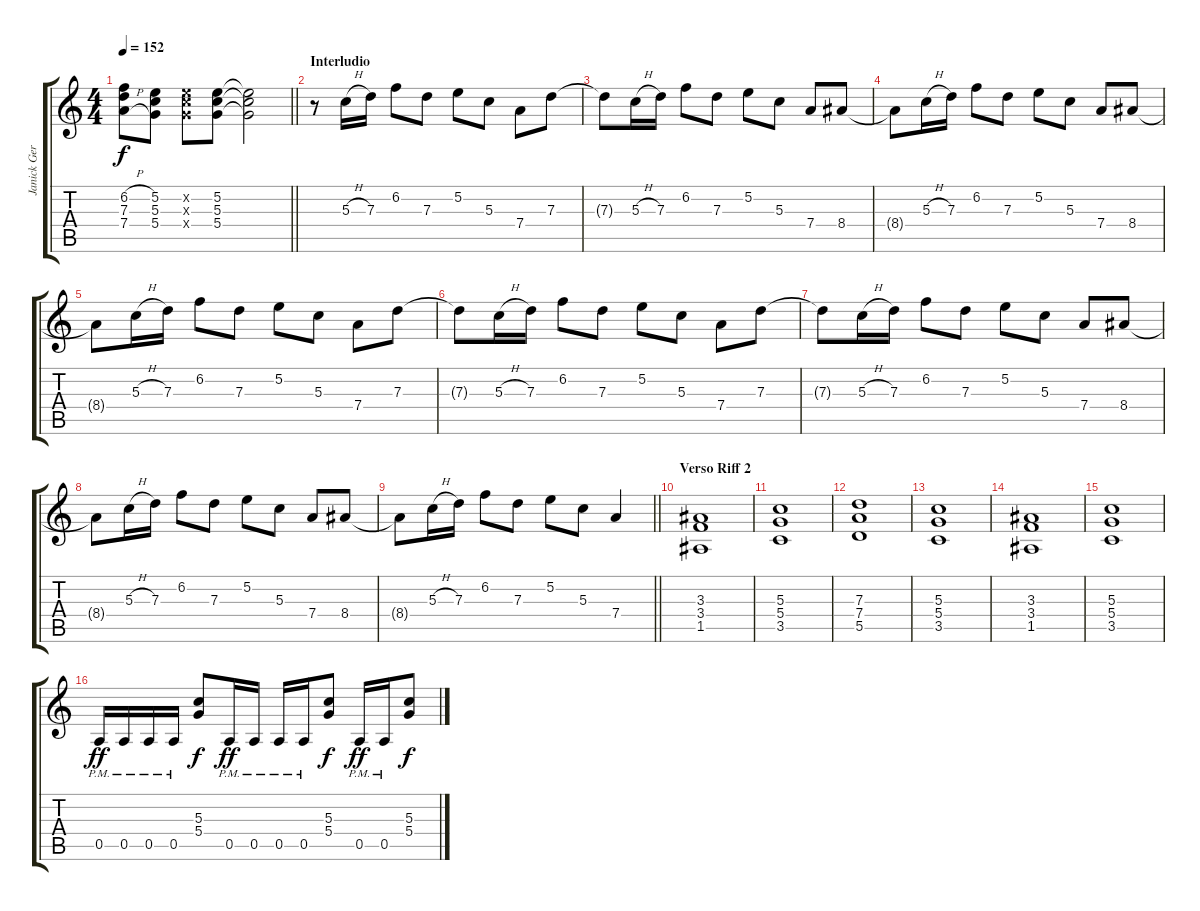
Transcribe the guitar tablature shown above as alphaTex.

\track ("Janick Gers" "Janick Ger") {instrument overdrivenguitar}
\staff {score tabs}
\tuning (E4 B3 G3 D3 A2 E2) {hide}
\ts (4 4)
\tempo 152
\clef g2
\barLineRight lightlight
\ks c
(6.2{h} 7.3{h} 7.4{h}).8{dy f} (5.2 5.3 5.4).8 (5.2{x} 5.3{x} 5.4{x}).8 (5.2 5.3 5.4).8 (5.2{t} 5.3{t} 5.4{t}).2 |
\section ("" "Interludio")
r.8 5.3{h}.16 7.3.16 6.2.8 7.3.8 5.2.8 5.3.8 7.4.8 7.3.8 |
7.3{t}.8 5.3{h}.16 7.3.16 6.2.8 7.3.8 5.2.8 5.3.8 7.4.8 8.4.8 |
8.4{t}.8 5.3{h}.16 7.3.16 6.2.8 7.3.8 5.2.8 5.3.8 7.4.8 8.4.8 |
8.4{t}.8 5.3{h}.16 7.3.16 6.2.8 7.3.8 5.2.8 5.3.8 7.4.8 7.3.8 |
7.3{t}.8 5.3{h}.16 7.3.16 6.2.8 7.3.8 5.2.8 5.3.8 7.4.8 7.3.8 |
7.3{t}.8 5.3{h}.16 7.3.16 6.2.8 7.3.8 5.2.8 5.3.8 7.4.8 8.4.8 |
8.4{t}.8 5.3{h}.16 7.3.16 6.2.8 7.3.8 5.2.8 5.3.8 7.4.8 8.4.8 |
\barLineRight lightlight
8.4{t}.8 5.3{h}.16 7.3.16 6.2.8 7.3.8 5.2.8 5.3.8 7.4.4 |
\section ("" "Verso Riff 2")
(3.3 3.4 1.5).1 |
(5.3 5.4 3.5).1 |
(7.3 7.4 5.5).1 |
(5.3 5.4 3.5).1 |
(3.3 3.4 1.5).1 |
(5.3 5.4 3.5).1 |
0.5{pm}.16{dy ff} 0.5{pm}.16 0.5{pm}.16 0.5{pm}.16 (5.3 5.4).8{dy f} 0.5{pm}.16{dy ff} 0.5{pm}.16 0.5{pm}.16 0.5{pm}.16 (5.3 5.4).8{dy f} 0.5{pm}.16{dy ff} 0.5{pm}.16 (5.3 5.4).8{dy f}
